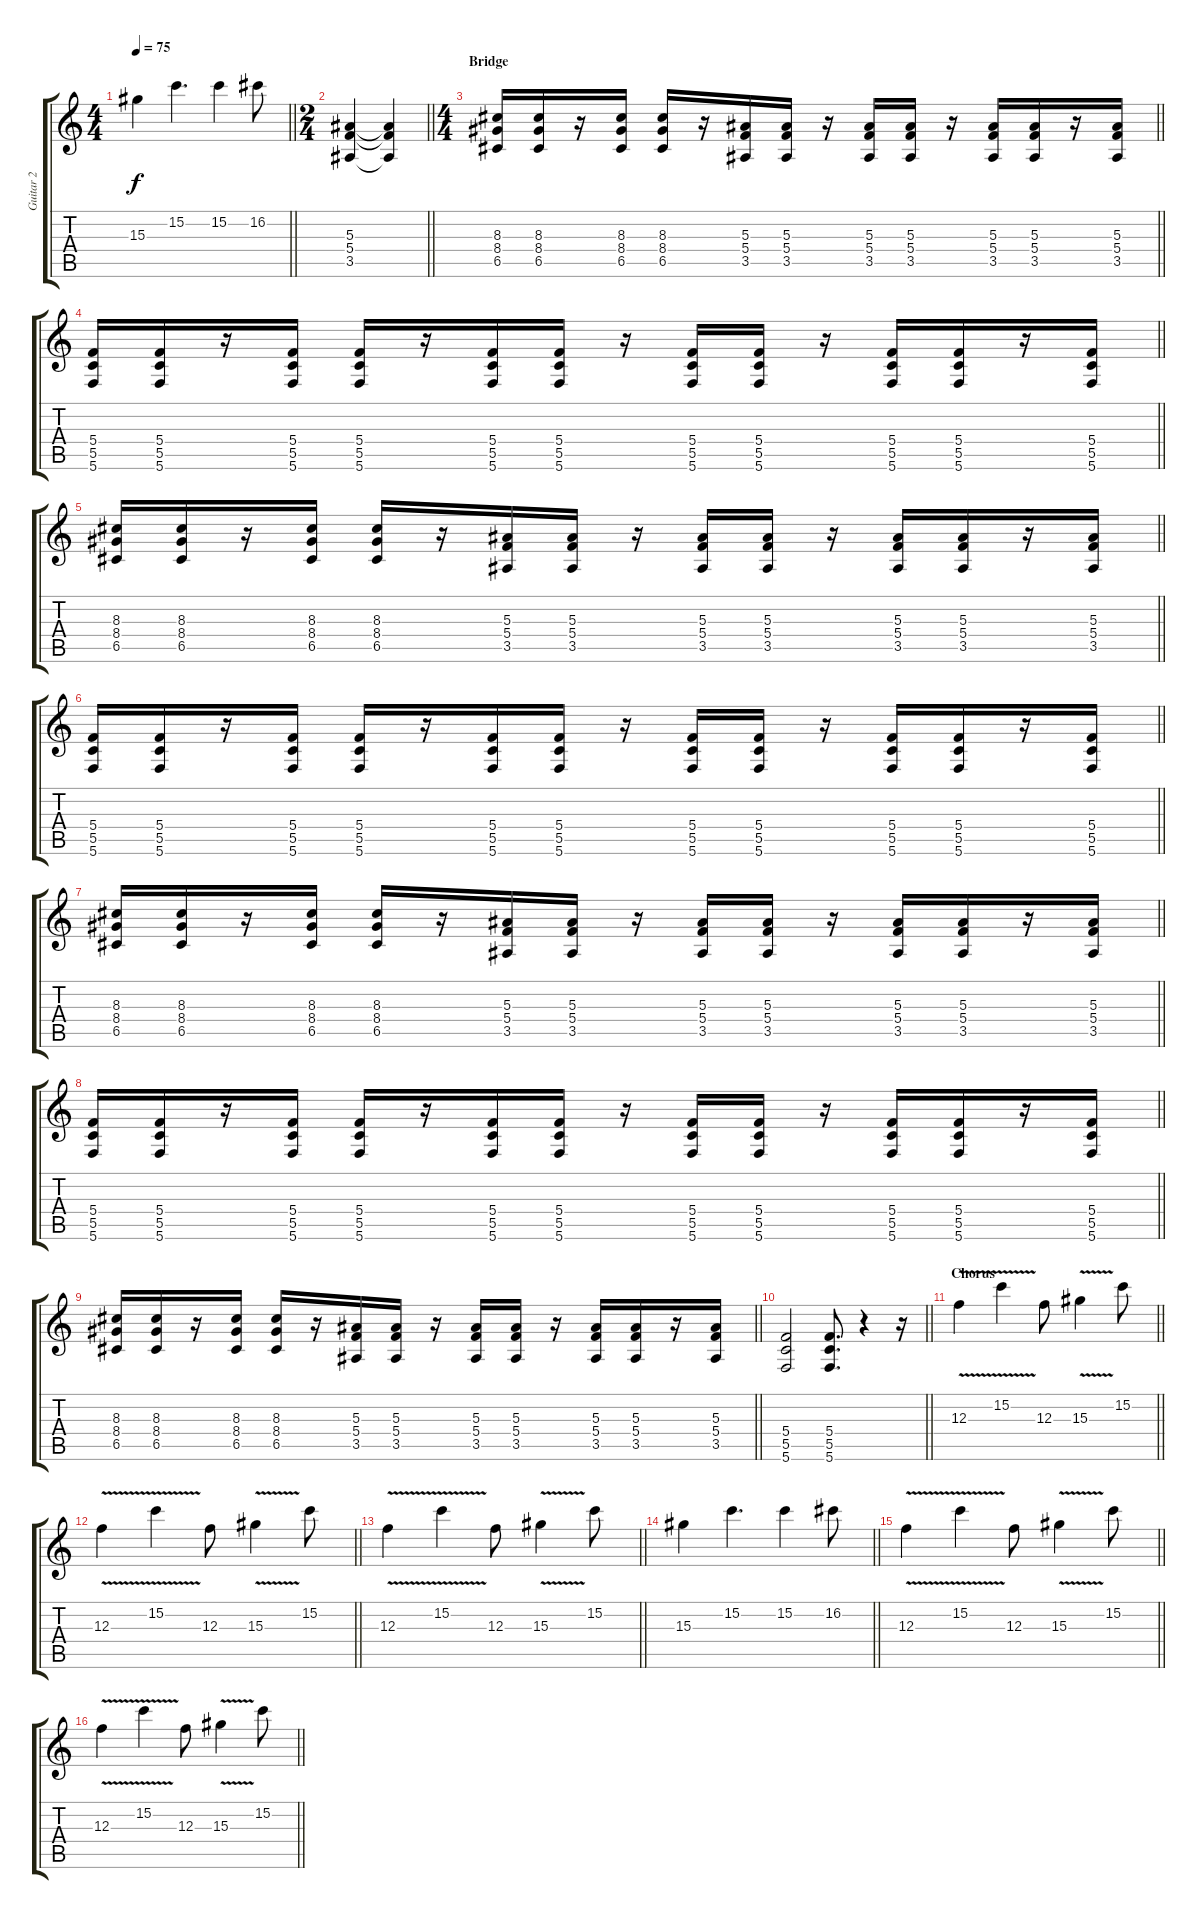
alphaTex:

\track ("Guitar 2" "Guitar 2") {instrument distortionguitar}
\staff {score tabs}
\tuning (D4 A3 F3 C3 G2 C2) {hide}
\ts (4 4)
\tempo 75
\clef g2
\barLineRight lightlight
\ks c
15.3.4{dy f} 15.2.4{d} 15.2.4 16.2.8 |
\ts (2 4)
\barLineRight lightlight
(5.3 5.4 3.5).4 (5.3{t} 5.4{t} 3.5{t}).4 |
\ts (4 4)
\section ("" "Bridge")
\barLineRight lightlight
(8.3 8.4 6.5).16 (8.3 8.4 6.5).16 r.16 (8.3 8.4 6.5).16 (8.3 8.4 6.5).16 r.16 (5.3 5.4 3.5).16 (5.3 5.4 3.5).16 r.16 (5.3 5.4 3.5).16 (5.3 5.4 3.5).16 r.16 (5.3 5.4 3.5).16 (5.3 5.4 3.5).16 r.16 (5.3 5.4 3.5).16 |
\barLineRight lightlight
(5.4 5.5 5.6).16 (5.4 5.5 5.6).16 r.16 (5.4 5.5 5.6).16 (5.4 5.5 5.6).16 r.16 (5.4 5.5 5.6).16 (5.4 5.5 5.6).16 r.16 (5.4 5.5 5.6).16 (5.4 5.5 5.6).16 r.16 (5.4 5.5 5.6).16 (5.4 5.5 5.6).16 r.16 (5.4 5.5 5.6).16 |
\barLineRight lightlight
(8.3 8.4 6.5).16 (8.3 8.4 6.5).16 r.16 (8.3 8.4 6.5).16 (8.3 8.4 6.5).16 r.16 (5.3 5.4 3.5).16 (5.3 5.4 3.5).16 r.16 (5.3 5.4 3.5).16 (5.3 5.4 3.5).16 r.16 (5.3 5.4 3.5).16 (5.3 5.4 3.5).16 r.16 (5.3 5.4 3.5).16 |
\barLineRight lightlight
(5.4 5.5 5.6).16 (5.4 5.5 5.6).16 r.16 (5.4 5.5 5.6).16 (5.4 5.5 5.6).16 r.16 (5.4 5.5 5.6).16 (5.4 5.5 5.6).16 r.16 (5.4 5.5 5.6).16 (5.4 5.5 5.6).16 r.16 (5.4 5.5 5.6).16 (5.4 5.5 5.6).16 r.16 (5.4 5.5 5.6).16 |
\barLineRight lightlight
(8.3 8.4 6.5).16 (8.3 8.4 6.5).16 r.16 (8.3 8.4 6.5).16 (8.3 8.4 6.5).16 r.16 (5.3 5.4 3.5).16 (5.3 5.4 3.5).16 r.16 (5.3 5.4 3.5).16 (5.3 5.4 3.5).16 r.16 (5.3 5.4 3.5).16 (5.3 5.4 3.5).16 r.16 (5.3 5.4 3.5).16 |
\barLineRight lightlight
(5.4 5.5 5.6).16 (5.4 5.5 5.6).16 r.16 (5.4 5.5 5.6).16 (5.4 5.5 5.6).16 r.16 (5.4 5.5 5.6).16 (5.4 5.5 5.6).16 r.16 (5.4 5.5 5.6).16 (5.4 5.5 5.6).16 r.16 (5.4 5.5 5.6).16 (5.4 5.5 5.6).16 r.16 (5.4 5.5 5.6).16 |
\barLineRight lightlight
(8.3 8.4 6.5).16 (8.3 8.4 6.5).16 r.16 (8.3 8.4 6.5).16 (8.3 8.4 6.5).16 r.16 (5.3 5.4 3.5).16 (5.3 5.4 3.5).16 r.16 (5.3 5.4 3.5).16 (5.3 5.4 3.5).16 r.16 (5.3 5.4 3.5).16 (5.3 5.4 3.5).16 r.16 (5.3 5.4 3.5).16 |
\barLineRight lightlight
(5.4 5.5 5.6).2 (5.4 5.5 5.6).8{d} r.4 r.16 |
\section ("" "Chorus")
\barLineRight lightlight
12.3{v}.4{volume 10 instrument distortionguitar} 15.2{v}.4 12.3.8 15.3{v}.4 15.2.8 |
\barLineRight lightlight
12.3{v}.4 15.2{v}.4 12.3.8 15.3{v}.4 15.2.8 |
\barLineRight lightlight
12.3{v}.4 15.2{v}.4 12.3.8 15.3{v}.4 15.2.8 |
\barLineRight lightlight
15.3.4 15.2.4{d} 15.2.4 16.2.8 |
\barLineRight lightlight
12.3{v}.4 15.2{v}.4 12.3.8 15.3{v}.4 15.2.8 |
\barLineRight lightlight
12.3{v}.4 15.2{v}.4 12.3.8 15.3{v}.4 15.2.8
